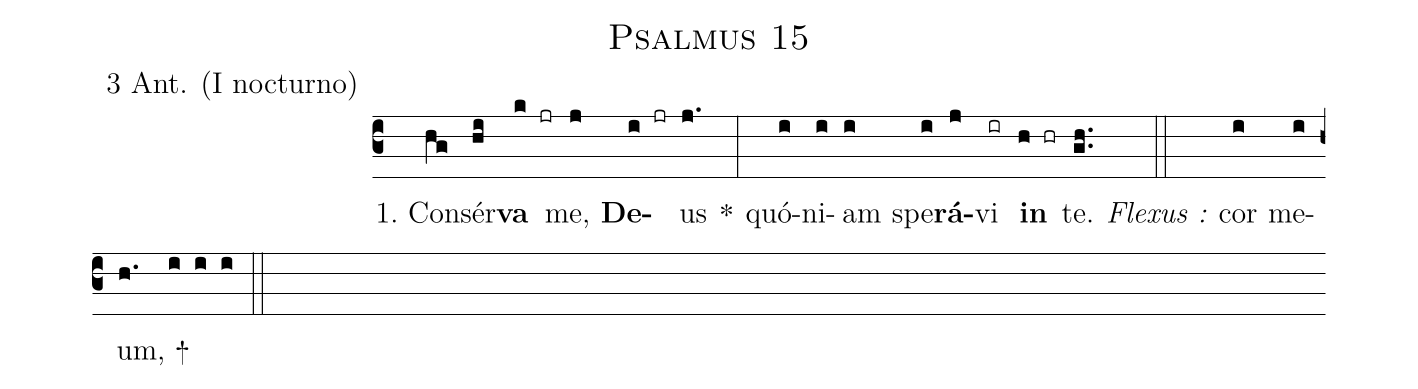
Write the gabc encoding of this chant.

name:Psalmus 15;
office-part: 3 Ant. (I nocturno);
%%
(c3)
~1.~C{o}n(hg)sér(hi)<b>va</b>(k jr) me,(j) <b>De</b>(i jr)us(j.) *(:)
quó(i)ni(i)am(i) spe(i)<b>rá</b>(j)vi(ir) <b>in</b>(h hr) te.(gh..)

<i>Fl</i>{<i>e</i>}<i>xus~:</i>(::) cor(i) me(i)um,~<sp>+</sp>(h.  i i i) (::)

% vim: se enc=utf8 fenc=utf8 digraph syn=gabc:
